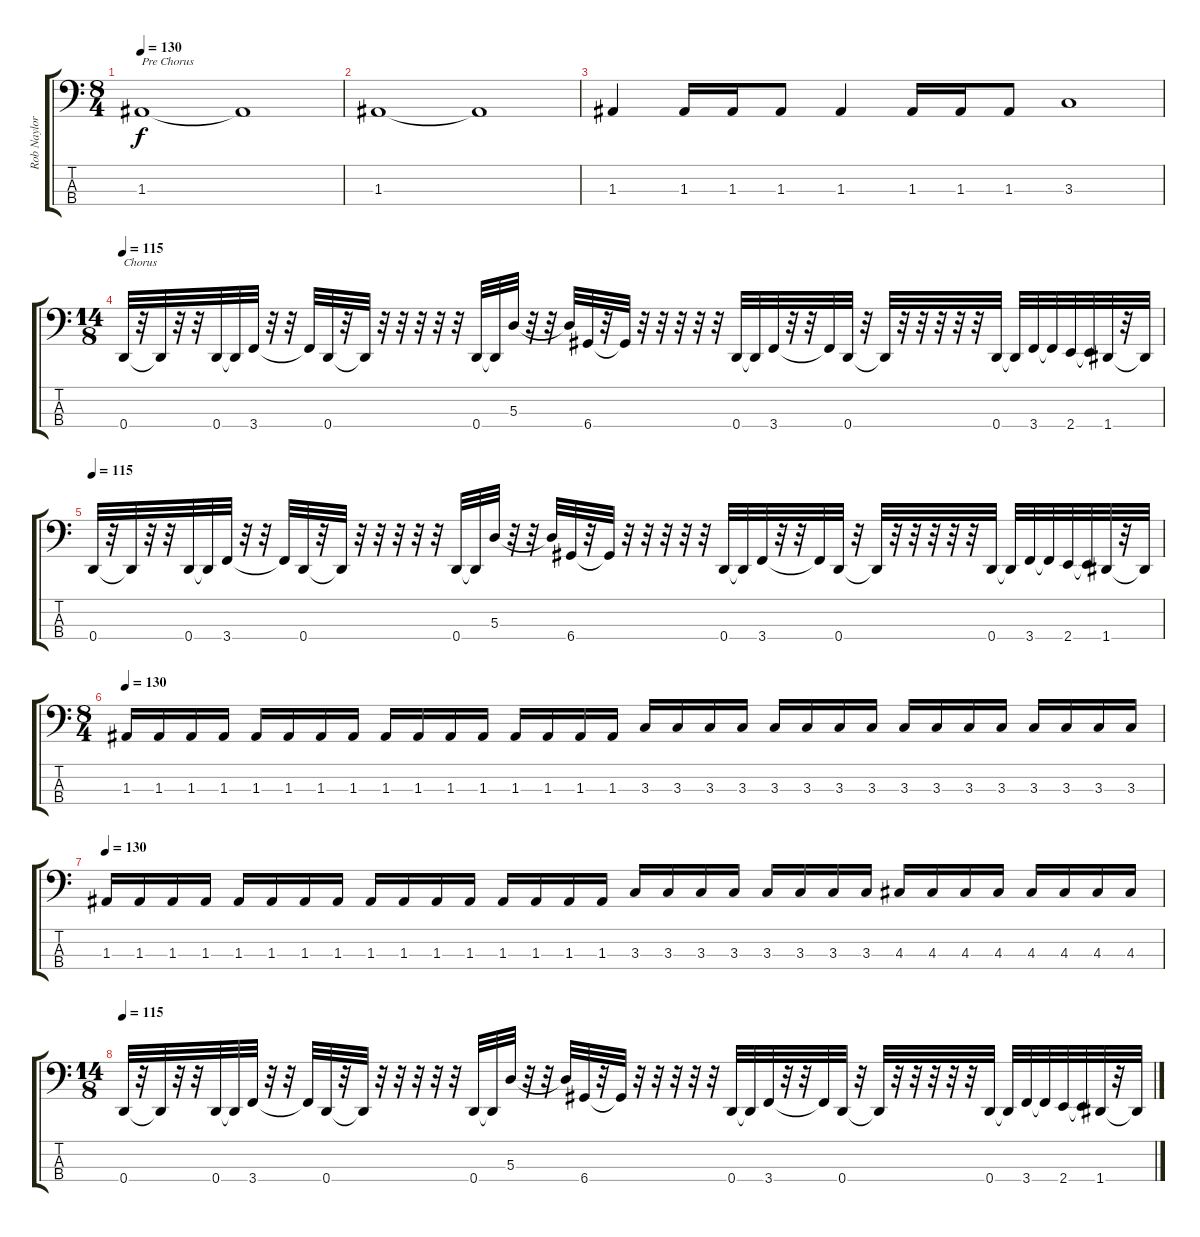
\track ("Rob Naylor" "Rob Naylor") {instrument electricbasspick}
\staff {score tabs}
\tuning (G2 D2 A1 D1) {hide}
\ts (8 4)
\tempo 130
\clef f4
\ks c
1.3.1{txt "Pre Chorus" dy f} 1.3{t}.1 |
1.3.1 1.3{t}.1 |
1.3.4 1.3.16 1.3.16 1.3.8 1.3.4 1.3.16 1.3.16 1.3.8 3.3.1 |
\ts (14 8)
\tempo 115
0.4.32{txt "Chorus"} r.32 0.4{t}.32 r.32 r.32 0.4.32 0.4{t}.32 3.4.32 r.32 r.32 3.4{t}.32 0.4.32 r.32 0.4{t}.32 r.32 r.32 r.32 r.32 r.32 0.4.32 0.4{t}.32 5.3.32 r.32 r.32 5.3{t}.32 6.4.32 r.32 6.4{t}.32 r.32 r.32 r.32 r.32 r.32 0.4.32 0.4{t}.32 3.4.32 r.32 r.32 3.4{t}.32 0.4.32 r.32 0.4{t}.32 r.32 r.32 r.32 r.32 r.32 0.4.32 0.4{t}.32 3.4.32 3.4{t}.32 2.4.32 2.4{t}.32 1.4.32 r.32 1.4{t}.32 |
\tempo 115
0.4.32 r.32 0.4{t}.32 r.32 r.32 0.4.32 0.4{t}.32 3.4.32 r.32 r.32 3.4{t}.32 0.4.32 r.32 0.4{t}.32 r.32 r.32 r.32 r.32 r.32 0.4.32 0.4{t}.32 5.3.32 r.32 r.32 5.3{t}.32 6.4.32 r.32 6.4{t}.32 r.32 r.32 r.32 r.32 r.32 0.4.32 0.4{t}.32 3.4.32 r.32 r.32 3.4{t}.32 0.4.32 r.32 0.4{t}.32 r.32 r.32 r.32 r.32 r.32 0.4.32 0.4{t}.32 3.4.32 3.4{t}.32 2.4.32 2.4{t}.32 1.4.32 r.32 1.4{t}.32 |
\ts (8 4)
\tempo 130
1.3.16 1.3.16 1.3.16 1.3.16 1.3.16 1.3.16 1.3.16 1.3.16 1.3.16 1.3.16 1.3.16 1.3.16 1.3.16 1.3.16 1.3.16 1.3.16 3.3.16 3.3.16 3.3.16 3.3.16 3.3.16 3.3.16 3.3.16 3.3.16 3.3.16 3.3.16 3.3.16 3.3.16 3.3.16 3.3.16 3.3.16 3.3.16 |
\tempo 130
1.3.16 1.3.16 1.3.16 1.3.16 1.3.16 1.3.16 1.3.16 1.3.16 1.3.16 1.3.16 1.3.16 1.3.16 1.3.16 1.3.16 1.3.16 1.3.16 3.3.16 3.3.16 3.3.16 3.3.16 3.3.16 3.3.16 3.3.16 3.3.16 4.3.16 4.3.16 4.3.16 4.3.16 4.3.16 4.3.16 4.3.16 4.3.16 |
\ts (14 8)
\tempo 115
0.4.32 r.32 0.4{t}.32 r.32 r.32 0.4.32 0.4{t}.32 3.4.32 r.32 r.32 3.4{t}.32 0.4.32 r.32 0.4{t}.32 r.32 r.32 r.32 r.32 r.32 0.4.32 0.4{t}.32 5.3.32 r.32 r.32 5.3{t}.32 6.4.32 r.32 6.4{t}.32 r.32 r.32 r.32 r.32 r.32 0.4.32 0.4{t}.32 3.4.32 r.32 r.32 3.4{t}.32 0.4.32 r.32 0.4{t}.32 r.32 r.32 r.32 r.32 r.32 0.4.32 0.4{t}.32 3.4.32 3.4{t}.32 2.4.32 2.4{t}.32 1.4.32 r.32 1.4{t}.32
